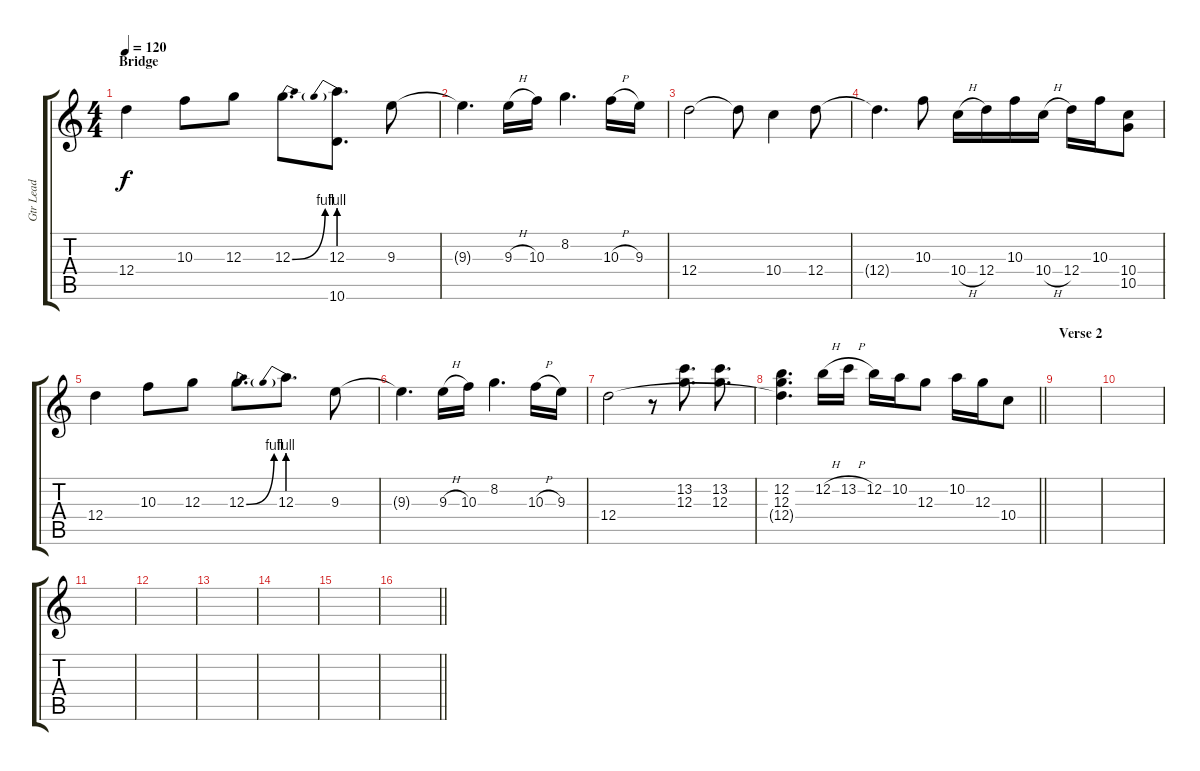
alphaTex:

\track ("Gtr Lead" "Gtr Lead") {instrument overdrivenguitar}
\staff {score tabs}
\tuning (E4 B3 G3 D3 A2 E2) {hide}
\ts (4 4)
\section ("" "Bridge")
\tempo 120
\clef g2
\ks c
12.4.4{dy f} 10.3.8 12.3.8 12.3{be (bend 0 0 60 4)}.8{d} (12.3{be (prebend 0 4 60 4)} 10.6).8{d} 9.3.8 |
9.3{t}.4{d} 9.3{h}.16 10.3.16 8.2.4{d} 10.3{h}.16 9.3.16 |
12.4.2 12.4{t}.8 10.4.4 12.4.8 |
12.4{t}.4{d} 10.3.8 10.4{h}.16 12.4.16 10.3.16 10.4{h}.16 12.4.16 10.3.16 (10.4 10.5).8 |
12.4.4 10.3.8 12.3.8 12.3{be (bend 0 0 60 4)}.8{d} 12.3{be (prebend 0 4 60 4)}.8{d} 9.3.8 |
9.3{t}.4{d} 9.3{h}.16 10.3.16 8.2.4{d} 10.3{h}.16 9.3.16 |
12.4.2 r.8 (13.2 12.3).8{d} (13.2 12.3).8{d} |
\barLineRight lightlight
(12.2 12.3 12.4{t}).4{d} 12.2{h}.16 13.2{h}.16 12.2.16 10.2.16 12.3.8 10.2.16 12.3.16 10.4.8 |
\section ("" "Verse 2")
|
|
|
|
|
|
|
\barLineRight lightlight
